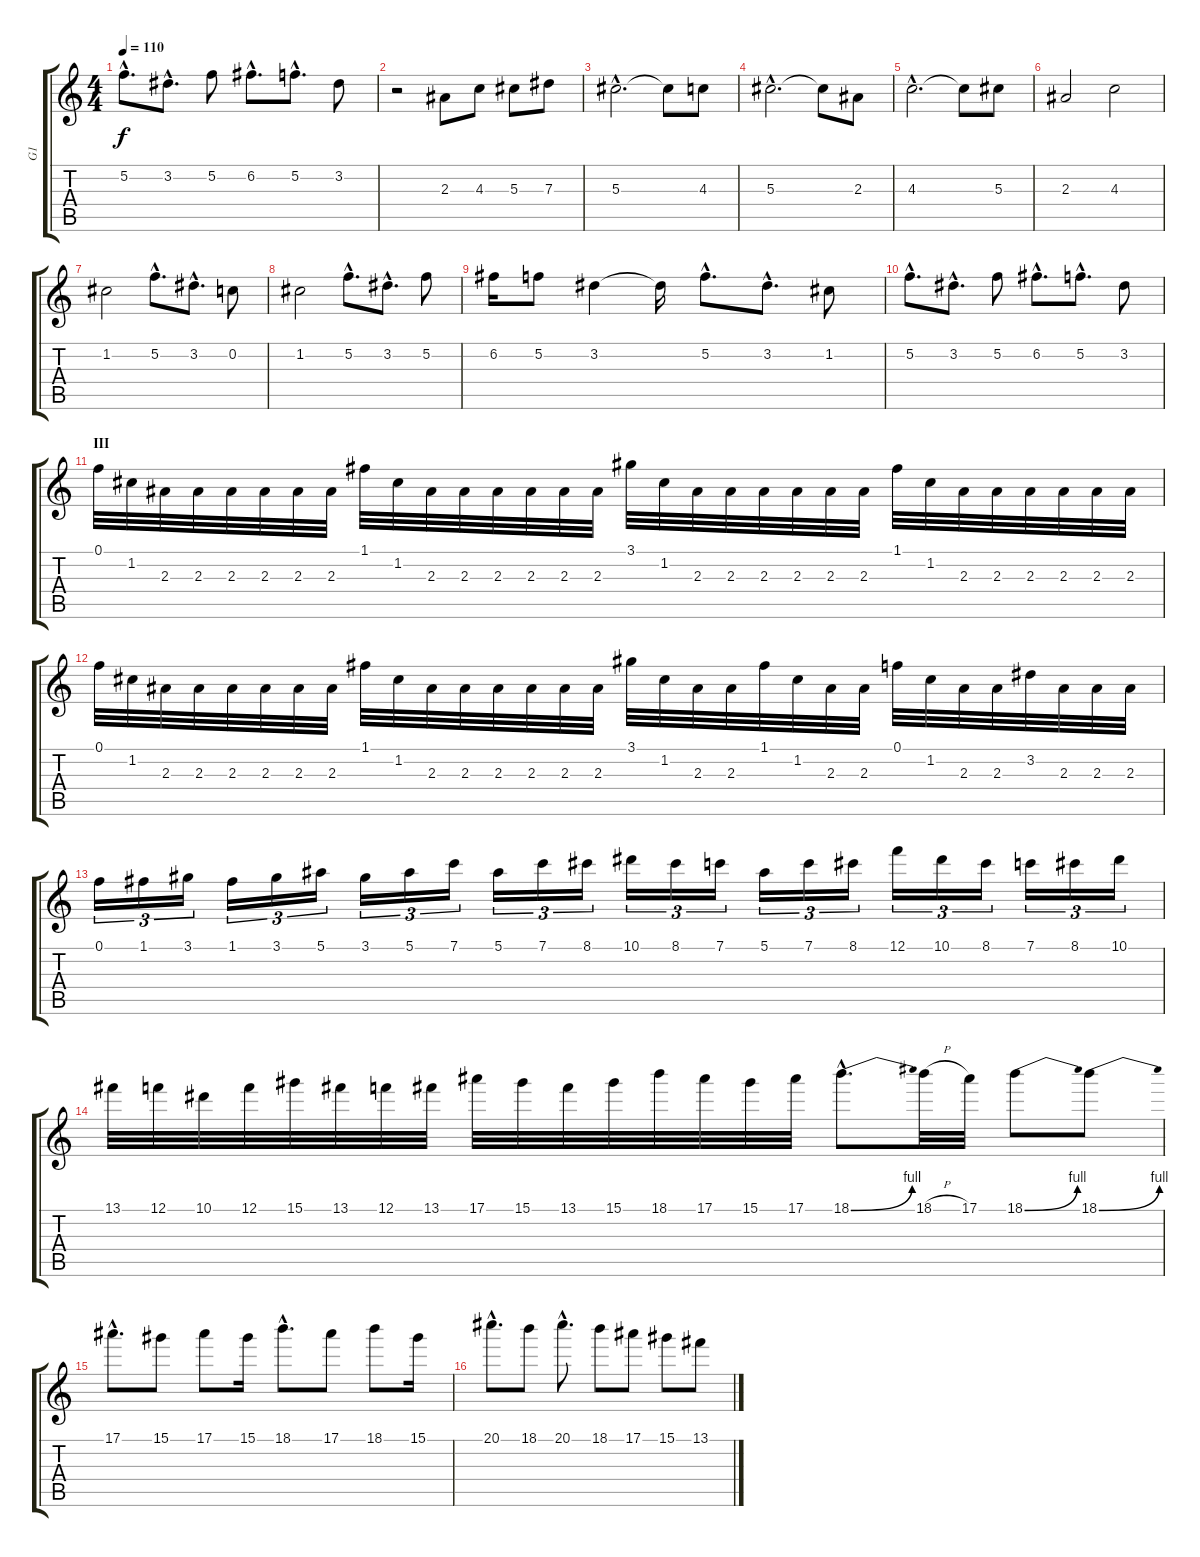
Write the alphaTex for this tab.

\track ("G1" "G1") {instrument overdrivenguitar}
\staff {score tabs}
\tuning (F4 C4 Ab3 Eb3 Bb2 F2) {hide}
\ts (4 4)
\tempo 110
\clef g2
\ks c
5.2{hac}.8{d dy f} 3.2{hac}.8{d} 5.2.8 6.2{hac}.8{d} 5.2{hac}.8{d} 3.2.8 |
\section ("" "")
r.2 2.3.8 4.3.8 5.3.8 7.3.8 |
5.3{hac}.2{d} 5.3{t}.8 4.3.8 |
5.3{hac}.2{d} 5.3{t}.8 2.3.8 |
4.3{hac}.2{d} 4.3{t}.8 5.3.8 |
2.3.2 4.3.2 |
1.2.2 5.2{hac}.8{d} 3.2{hac}.8{d} 0.2.8 |
1.2.2 5.2{hac}.8{d} 3.2{hac}.8{d} 5.2.8 |
6.2.16 5.2.8 3.2.4 3.2{t}.16 5.2{hac}.8{d} 3.2{hac}.8{d} 1.2.8 |
5.2{hac}.8{d} 3.2{hac}.8{d} 5.2.8 6.2{hac}.8{d} 5.2{hac}.8{d} 3.2.8 |
\section ("" "III")
0.1.32{volume 15 instrument overdrivenguitar} 1.2.32 2.3.32 2.3.32 2.3.32 2.3.32 2.3.32 2.3.32 1.1.32 1.2.32 2.3.32 2.3.32 2.3.32 2.3.32 2.3.32 2.3.32 3.1.32 1.2.32 2.3.32 2.3.32 2.3.32 2.3.32 2.3.32 2.3.32 1.1.32 1.2.32 2.3.32 2.3.32 2.3.32 2.3.32 2.3.32 2.3.32 |
0.1.32 1.2.32 2.3.32 2.3.32 2.3.32 2.3.32 2.3.32 2.3.32 1.1.32 1.2.32 2.3.32 2.3.32 2.3.32 2.3.32 2.3.32 2.3.32 3.1.32 1.2.32 2.3.32 2.3.32 1.1.32 1.2.32 2.3.32 2.3.32 0.1.32 1.2.32 2.3.32 2.3.32 3.2.32 2.3.32 2.3.32 2.3.32 |
0.1.16{tu (3 2)} 1.1.16{tu (3 2)} 3.1.16{tu (3 2)} 1.1.16{tu (3 2)} 3.1.16{tu (3 2)} 5.1.16{tu (3 2)} 3.1.16{tu (3 2)} 5.1.16{tu (3 2)} 7.1.16{tu (3 2)} 5.1.16{tu (3 2)} 7.1.16{tu (3 2)} 8.1.16{tu (3 2)} 10.1.16{tu (3 2)} 8.1.16{tu (3 2)} 7.1.16{tu (3 2)} 5.1.16{tu (3 2)} 7.1.16{tu (3 2)} 8.1.16{tu (3 2)} 12.1.16{tu (3 2)} 10.1.16{tu (3 2)} 8.1.16{tu (3 2)} 7.1.16{tu (3 2)} 8.1.16{tu (3 2)} 10.1.16{tu (3 2)} |
13.1.32 12.1.32 10.1.32 12.1.32 15.1.32 13.1.32 12.1.32 13.1.32 17.1.32 15.1.32 13.1.32 15.1.32 18.1.32 17.1.32 15.1.32 17.1.32 18.1{be (bend 0 0 60 4) hac}.8{d} 18.1{h}.32 17.1.32 18.1{be (bend 0 0 60 4)}.8 18.1{be (bend 0 0 60 4)}.8 |
\section ("" "")
17.1{hac}.8{d} 15.1.8 17.1.8 15.1.16 18.1{hac}.8{d} 17.1.8 18.1.8 15.1.16 |
20.1{hac}.8{d} 18.1.8 20.1{hac}.8{d} 18.1.8 17.1.8 15.1.8 13.1.8
